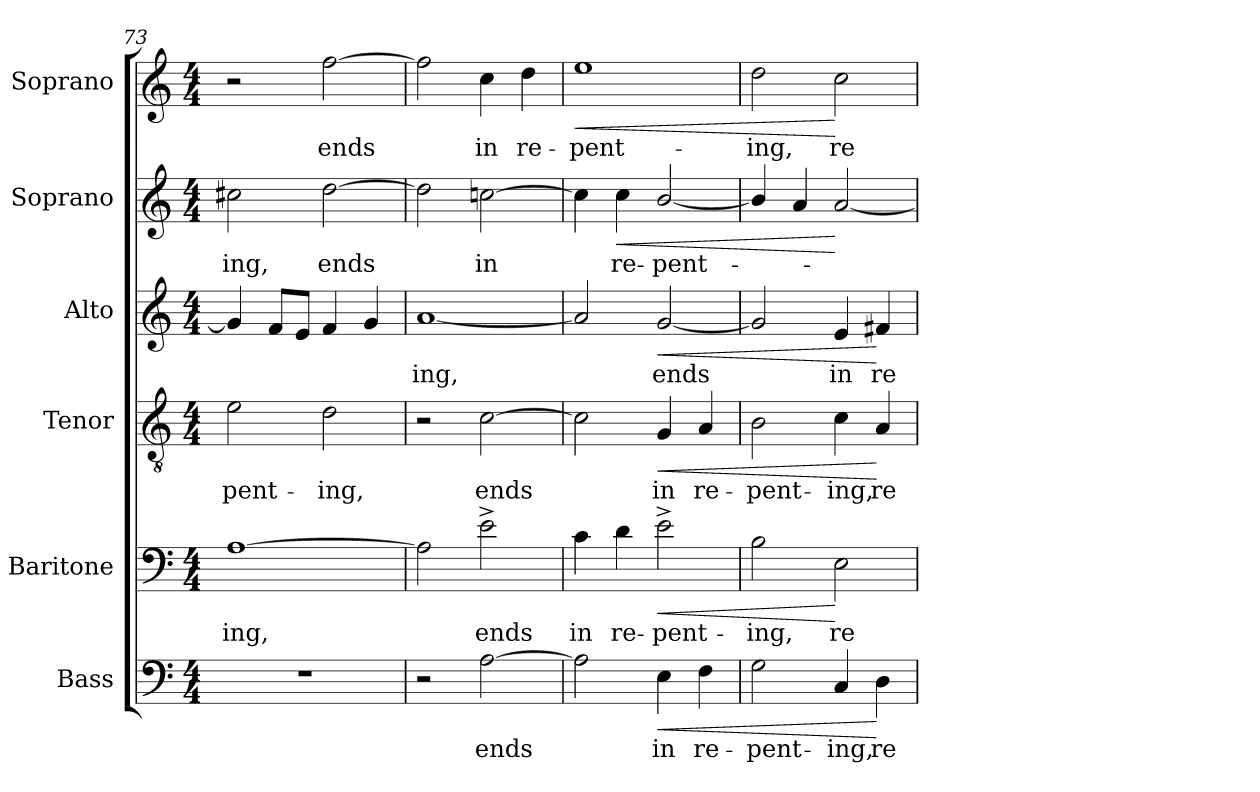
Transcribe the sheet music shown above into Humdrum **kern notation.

**kern	**text	**dynam	**kern	**text	**dynam	**kern	**text	**dynam	**kern	**text	**dynam	**kern	**text	**dynam	**kern	**text	**dynam
*part6	*part6	*part6	*part5	*part5	*part5	*part4	*part4	*part4	*part3	*part3	*part3	*part2	*part2	*part2	*part1	*part1	*part1
*staff6	*staff6	*staff6	*staff5	*staff5	*staff5	*staff4	*staff4	*staff4	*staff3	*staff3	*staff3	*staff2	*staff2	*staff2	*staff1	*staff1	*staff1
*I"Bass	*	*	*I"Baritone	*	*	*I"Tenor	*	*	*I"Alto	*	*	*I"Soprano	*	*	*I"Soprano	*	*
*I'B.	*	*	*I'Bar.	*	*	*I'T.	*	*	*I'A.	*	*	*I'S.	*	*	*I'S.	*	*
!!LO:LB:g=z
*clefF4	*	*	*clefF4	*	*	*clefGv2	*	*	*clefG2	*	*	*clefG2	*	*	*clefG2	*	*
*	*	*	*	*	*	*ITrd7c12	*	*	*	*	*	*	*	*	*	*	*
*k[]	*	*	*k[]	*	*	*k[]	*	*	*k[]	*	*	*k[]	*	*	*k[]	*	*
*C:	*	*	*C:	*	*	*C:	*	*	*C:	*	*	*C:	*	*	*C:	*	*
*M4/4	*	*	*M4/4	*	*	*M4/4	*	*	*M4/4	*	*	*M4/4	*	*	*M4/4	*	*
=73	=73	=73	=73	=73	=73	=73	=73	=73	=73	=73	=73	=73	=73	=73	=73	=73	=73
!	!	!	!	!LO:LY:b:color=#000000	!	!	!	!	!	!	!	!	!	!	!	!	!
!	!	!	!	!	!	!	!LO:LY:b:color=#000000	!	!	!	!	!	!	!	!	!	!
!	!	!	!	!	!	!	!	!	!	!	!	!	!LO:LY:b:color=#000000	!	!	!	!
1r	.	.	[1Ai	-ing,	.	2Ei\	-pent-	.	4gi/]	.	.	2cc#Xi\	-ing,	.	2r	.	.
.	.	.	.	.	.	.	.	.	8fi/L	.	.	.	.	.	.	.	.
.	.	.	.	.	.	.	.	.	8ei/J	.	.	.	.	.	.	.	.
!	!	!	!	!	!	!	!LO:LY:b:color=#000000	!	!	!	!	!	!	!	!	!	!
!	!	!	!	!	!	!	!	!	!	!	!	!	!LO:LY:b:color=#000000	!	!	!	!
!	!	!	!	!	!	!	!	!	!	!	!	!	!	!	!	!LO:LY:b:color=#000000	!
.	.	.	.	.	.	2Di\	-ing,	.	4fi/	.	.	[2ddi\	ends	.	[2ffi\	ends	.
.	.	.	.	.	.	.	.	.	4gi/	.	.	.	.	.	.	.	.
=74	=74	=74	=74	=74	=74	=74	=74	=74	=74	=74	=74	=74	=74	=74	=74	=74	=74
!	!	!	!	!	!	!	!	!	!	!LO:LY:b:color=#000000	!	!	!	!	!	!	!
2r	.	.	2Ai\]	.	.	2r	.	.	[1ai	-ing,	.	2ddi\]	.	.	2ffi\]	.	.
!	!LO:LY:b:color=#000000	!	!	!	!	!	!	!	!	!	!	!	!	!	!	!	!
!	!	!	!	!LO:LY:b:color=#000000	!	!	!	!	!	!	!	!	!	!	!	!	!
!	!	!	!	!	!	!	!LO:LY:b:color=#000000	!	!	!	!	!	!	!	!	!	!
!	!	!	!	!	!	!	!	!	!	!	!	!	!LO:LY:b:color=#000000	!	!	!	!
!	!	!	!	!	!	!	!	!	!	!	!	!	!	!	!	!LO:LY:b:color=#000000	!
[2Ai\	ends	.	2e^i\	ends	.	[2Ci\	ends	.	.	.	.	[2ccni\	in	.	4cci\	in	.
!	!	!	!	!	!	!	!	!	!	!	!	!	!	!	!	!LO:LY:b:color=#000000	!
.	.	.	.	.	.	.	.	.	.	.	.	.	.	.	4ddi\	re-	.
=75	=75	=75	=75	=75	=75	=75	=75	=75	=75	=75	=75	=75	=75	=75	=75	=75	=75
!	!	!	!	!LO:LY:b:color=#000000	!	!	!	!	!	!	!	!	!	!	!	!	!
!	!	!	!	!	!	!	!	!	!	!	!	!	!	!	!	!LO:LY:b:color=#000000	!LO:HP:b
2Ai\]	.	.	4ci\	in	.	2Ci\]	.	.	2ai/]	.	.	4cci\]	.	.	1eei	-pent-	<
!	!	!	!	!LO:LY:b:color=#000000	!	!	!	!	!	!	!	!	!	!	!	!	!
!	!	!	!	!	!	!	!	!	!	!	!	!	!LO:LY:b:color=#000000	!LO:HP:b	!	!	!
.	.	.	4di\	re-	.	.	.	.	.	.	.	4cci\	re-	<	.	.	.
!	!LO:LY:b:color=#000000	!LO:HP:b	!	!	!	!	!	!	!	!	!	!	!	!	!	!	!
!	!	!	!	!LO:LY:b:color=#000000	!LO:HP:b	!	!	!	!	!	!	!	!	!	!	!	!
!	!	!	!	!	!	!	!LO:LY:b:color=#000000	!LO:HP:b	!	!	!	!	!	!	!	!	!
!	!	!	!	!	!	!	!	!	!	!LO:LY:b:color=#000000	!LO:HP:b	!	!	!	!	!	!
!	!	!	!	!	!	!	!	!	!	!	!	!	!LO:LY:b:color=#000000	!	!	!	!
4Ei\	in	<	2e^i\	-pent-	<	4GGi/	in	<	[2gi/	ends	<	[2bi/	-pent-	.	.	.	.
!	!LO:LY:b:color=#000000	!	!	!	!	!	!	!	!	!	!	!	!	!	!	!	!
!	!	!	!	!	!	!	!LO:LY:b:color=#000000	!	!	!	!	!	!	!	!	!	!
4Fi\	re-	.	.	.	.	4AAi/	re-	.	.	.	.	.	.	.	.	.	.
=76	=76	=76	=76	=76	=76	=76	=76	=76	=76	=76	=76	=76	=76	=76	=76	=76	=76
!	!LO:LY:b:color=#000000	!	!	!	!	!	!	!	!	!	!	!	!	!	!	!	!
!	!	!	!	!LO:LY:b:color=#000000	!	!	!	!	!	!	!	!	!	!	!	!	!
!	!	!	!	!	!	!	!LO:LY:b:color=#000000	!	!	!	!	!	!	!	!	!	!
!	!	!	!	!	!	!	!	!	!	!	!	!	!	!	!	!LO:LY:b:color=#000000	!
2Gi\	-pent-	.	2Bi\	-ing,	.	2BBi\	-pent-	.	2gi/]	.	.	4bi/]	.	.	2ddi\	-ing,	.
.	.	.	.	.	.	.	.	.	.	.	.	4ai/	.	.	.	.	.
!	!LO:LY:b:color=#000000	!	!	!	!	!	!	!	!	!	!	!	!	!	!	!	!
!	!	!	!	!LO:LY:b:color=#000000	!	!	!	!	!	!	!	!	!	!	!	!	!
!	!	!	!	!	!	!	!LO:LY:b:color=#000000	!	!	!	!	!	!	!	!	!	!
!	!	!	!	!	!	!	!	!	!	!LO:LY:b:color=#000000	!	!	!	!	!	!	!
!	!	!	!	!	!	!	!	!	!	!	!	!	!	!	!	!LO:LY:b:color=#000000	!
4Ci/	-ing,	.	2Ei\	re-	[	4Ci\	-ing,	.	4ei/	in	.	[2ai/	.	[	2cci\	re-	[
!	!LO:LY:b:color=#000000	!	!	!	!	!	!	!	!	!	!	!	!	!	!	!	!
!	!	!	!	!	!	!	!LO:LY:b:color=#000000	!	!	!	!	!	!	!	!	!	!
!	!	!	!	!	!	!	!	!	!	!LO:LY:b:color=#000000	!	!	!	!	!	!	!
4Di\	re-	[	.	.	.	4AAi/	re-	[	4f#Xi/	re-	[	.	.	.	.	.	.
=	=	=	=	=	=	=	=	=	=	=	=	=	=	=	=	=	=
*-	*-	*-	*-	*-	*-	*-	*-	*-	*-	*-	*-	*-	*-	*-	*-	*-	*-
